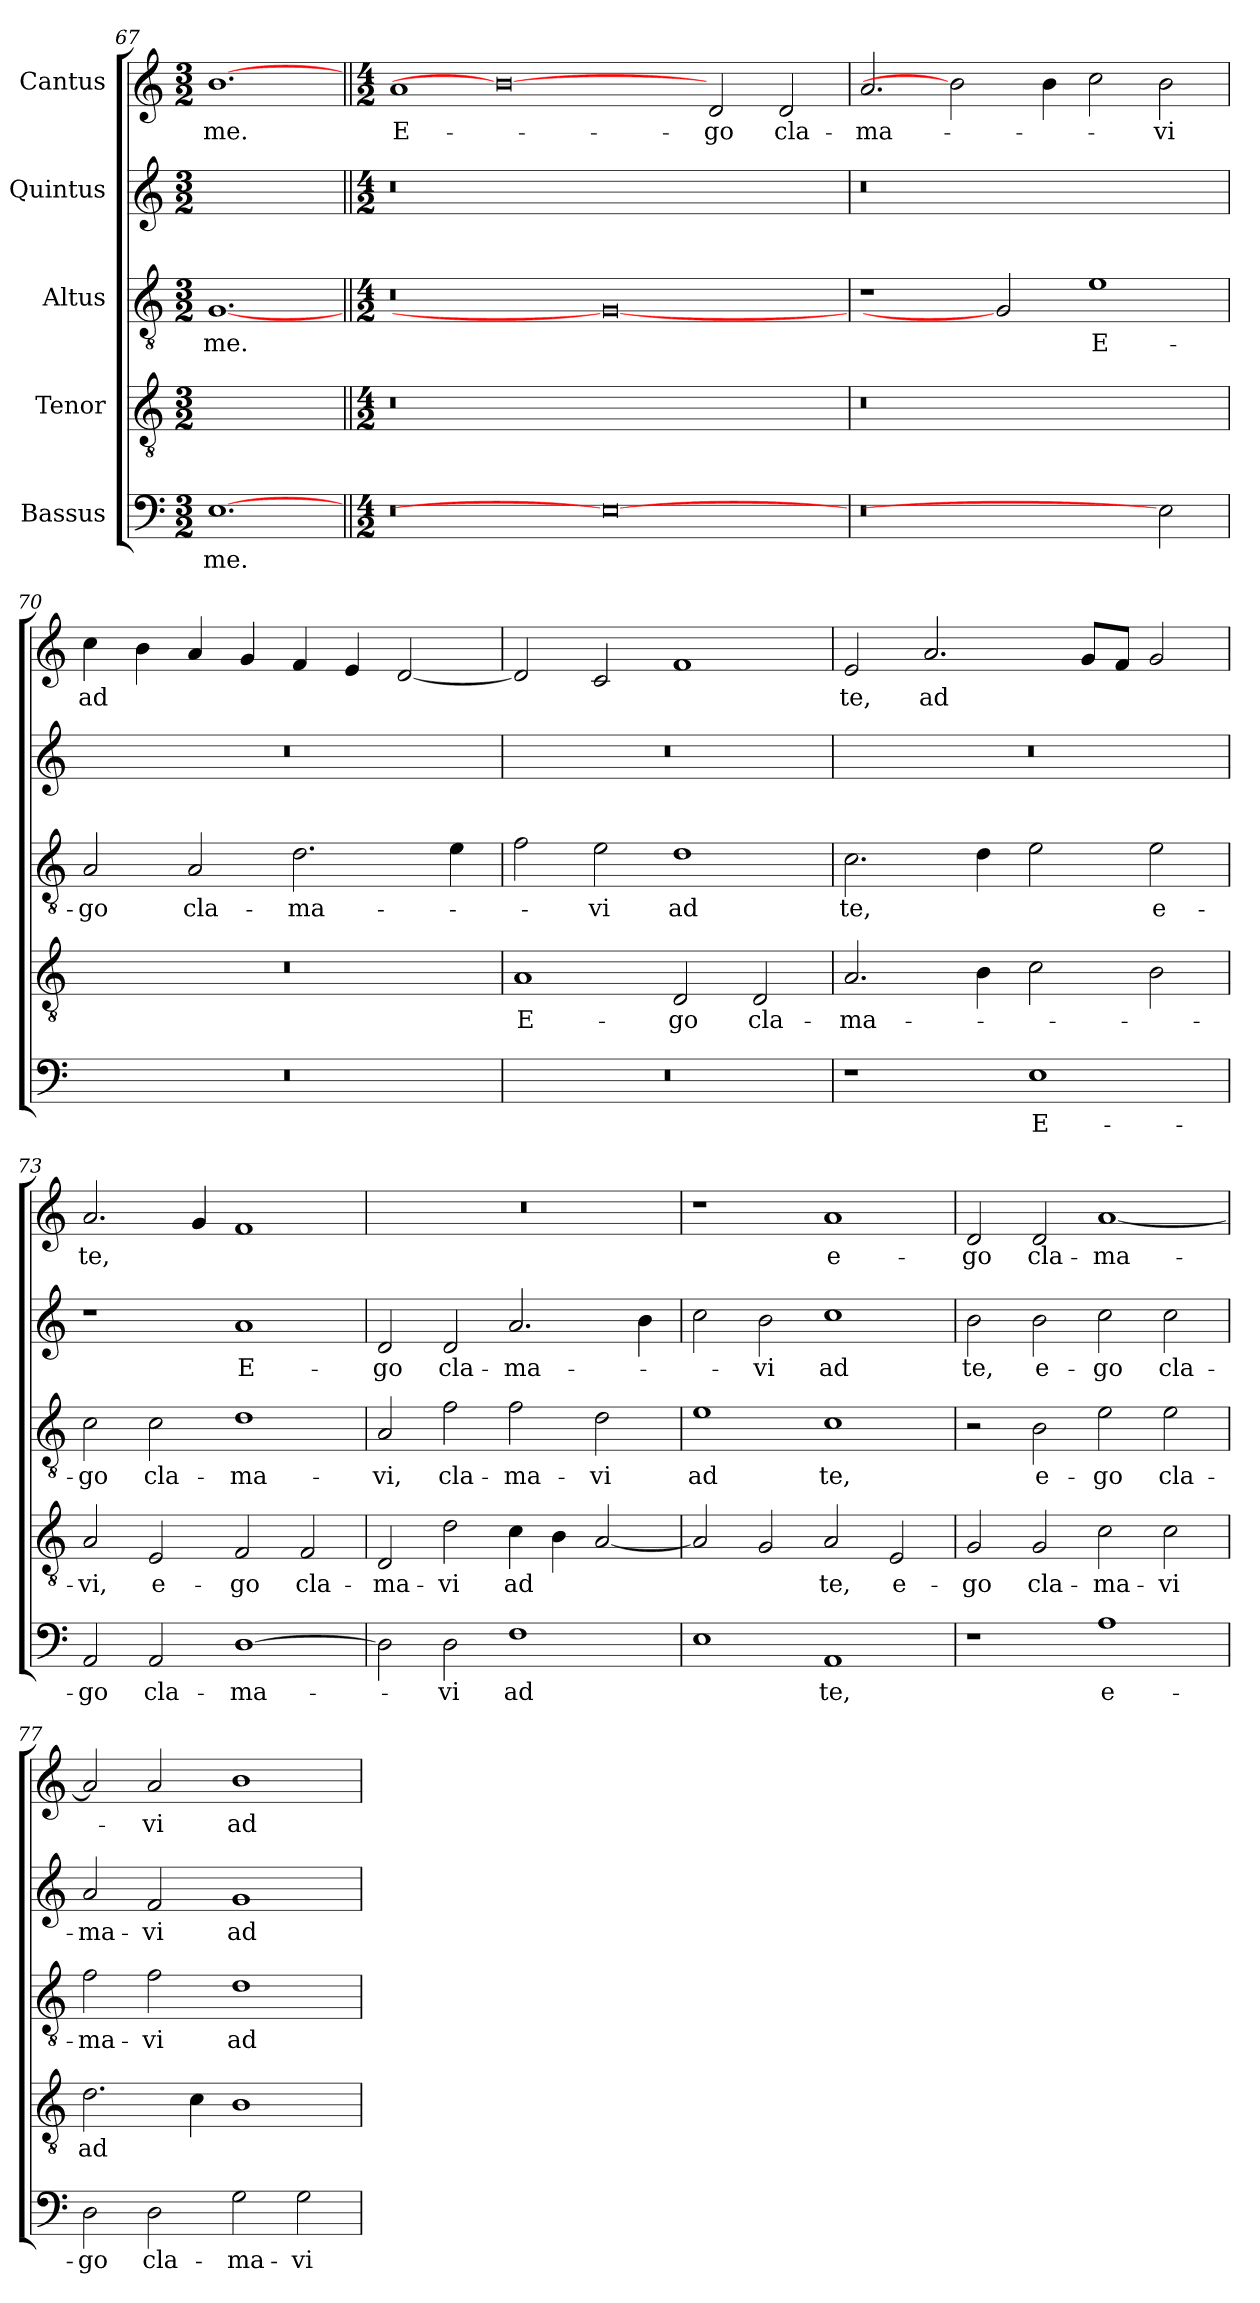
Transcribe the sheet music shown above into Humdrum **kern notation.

**kern	**text	**kern	**text	**kern	**text	**kern	**text	**kern	**text
*part5	*part5	*part4	*part4	*part3	*part3	*part2	*part2	*part1	*part1
*staff5	*staff5	*staff4	*staff4	*staff3	*staff3	*staff2	*staff2	*staff1	*staff1
*I"Bassus	*	*I"Tenor	*	*I"Altus	*	*I"Quintus	*	*I"Cantus	*
*clefF4	*	*clefGv2	*	*clefGv2	*	*clefG2	*	*clefG2	*
*k[]	*	*k[]	*	*k[]	*	*k[]	*	*k[]	*
*M3/2	*	*M3/2	*	*M3/2	*	*M3/2	*	*M3/2	*
=67	=67	=67	=67	=67	=67	=67	=67	=67	=67
!	!LO:LY:b	!	!	!	!LO:LY:b	!	!	!	!LO:LY:b
[1.E\	me.	1.E/yy_	.	[1.G/	me.	1.e/yy_	.	[1.b\	me.
!!LO:PB:g=z
=68||	=68||	=68||	=68||	=68||	=68||	=68||	=68||	=68||	=68||
*M4/2	*	*M4/2	*	*M4/2	*	*M4/2	*	*M4/2	*
*	*	*	*	*	*	*	*	*MM200	*
!	!	!	!	!	!	!	!	!	!LO:LY:b
0r	.	0r	.	0r	.	0r	.	1a	E-
.	.	.	.	.	.	.	.	0b\_	.
0E\_	.	0E/yy_	.	0G/_	.	0e/yy_	.	.	.
!	!	!	!	!	!	!	!	!	!LO:LY:b
.	.	.	.	.	.	.	.	2d/	-go
!	!	!	!	!	!	!	!	!	!LO:LY:b
.	.	.	.	.	.	.	.	2d/	cla-
=69	=69	=69	=69	=69	=69	=69	=69	=69	=69
!	!	!	!	!	!	!	!	!	!LO:LY:b
0r	.	0r	.	1r	.	0r	.	2.a/	-ma-
.	.	.	.	.	.	.	.	2b\]	.
.	.	.	.	2G/]	.	.	.	.	.
.	.	.	.	.	.	.	.	4b\	.
!	!	!	!	!	!LO:LY:b	!	!	!	!
.	.	.	.	1e	E-	.	.	2cc\	.
!	!	!	!	!	!	!	!	!	!LO:LY:b
2E\]	.	2E/yy]	.	.	.	2e/yy]	.	2b\	-vi
=70	=70	=70	=70	=70	=70	=70	=70	=70	=70
!	!	!	!	!	!LO:LY:b	!	!	!	!LO:LY:b
0r	.	0r	.	2A/	-go	0r	.	4cc\	-ad
.	.	.	.	.	.	.	.	4b\	.
!	!	!	!	!	!LO:LY:b	!	!	!	!
.	.	.	.	2A/	cla-	.	.	4a/	.
.	.	.	.	.	.	.	.	4g/	.
!	!	!	!	!	!LO:LY:b	!	!	!	!
.	.	.	.	2.d\	-ma-	.	.	4f/	.
.	.	.	.	.	.	.	.	4e/	.
.	.	.	.	.	.	.	.	[2d	.
.	.	.	.	4e\	.	.	.	.	.
=71	=71	=71	=71	=71	=71	=71	=71	=71	=71
!	!	!	!LO:LY:b	!	!	!	!	!	!
0r	.	1A	E-	2f\	.	0r	.	2d/]	.
!	!	!	!	!	!LO:LY:b	!	!	!	!
.	.	.	.	2e\	-vi	.	.	2c/	.
!	!	!	!LO:LY:b	!	!LO:LY:b	!	!	!	!
.	.	2D/	-go	1d	ad	.	.	1f	.
!	!	!	!LO:LY:b	!	!	!	!	!	!
.	.	2D/	cla-	.	.	.	.	.	.
=72	=72	=72	=72	=72	=72	=72	=72	=72	=72
!	!	!	!LO:LY:b	!	!LO:LY:b	!	!	!	!LO:LY:b
1r	.	2.A/	-ma-	2.c\	te,	0r	.	2e/	te,
!	!	!	!	!	!	!	!	!	!LO:LY:b
.	.	.	.	.	.	.	.	2.a/	ad
.	.	4B\	.	4d\	.	.	.	.	.
!	!LO:LY:b	!	!	!	!	!	!	!	!
1E	E-	2c\	.	2e\	.	.	.	.	.
.	.	.	.	.	.	.	.	8g/L	.
.	.	.	.	.	.	.	.	8f/J	.
!	!	!	!	!	!LO:LY:b	!	!	!	!
.	.	2B\	.	2e\	e-	.	.	2g/	.
!!LO:LB:g=z
=73	=73	=73	=73	=73	=73	=73	=73	=73	=73
!	!LO:LY:b	!	!LO:LY:b	!	!LO:LY:b	!	!	!	!LO:LY:b
2AA/	-go	2A/	-vi,	2c\	-go	1r	.	2.a/	te,
!	!LO:LY:b	!	!LO:LY:b	!	!LO:LY:b	!	!	!	!
2AA/	cla-	2E/	e-	2c\	cla-	.	.	.	.
.	.	.	.	.	.	.	.	4g/	.
!	!LO:LY:b	!	!LO:LY:b	!	!LO:LY:b	!	!LO:LY:b	!	!
[1D	-ma-	2F/	-go	1d	-ma-	1a	E-	1f	.
!	!	!	!LO:LY:b	!	!	!	!	!	!
.	.	2F/	cla-	.	.	.	.	.	.
=74	=74	=74	=74	=74	=74	=74	=74	=74	=74
!	!	!	!LO:LY:b	!	!LO:LY:b	!	!LO:LY:b	!	!
2D\]	.	2D/	-ma-	2A/	-vi,	2d/	-go	0r	.
!	!LO:LY:b	!	!LO:LY:b	!	!LO:LY:b	!	!LO:LY:b	!	!
2D\	-vi	2d\	-vi	2f\	cla-	2d/	cla-	.	.
!	!LO:LY:b	!	!LO:LY:b	!	!LO:LY:b	!	!LO:LY:b	!	!
1F	ad	4c\	ad	2f\	-ma-	2.a/	-ma-	.	.
.	.	4B\	.	.	.	.	.	.	.
!	!	!	!	!	!LO:LY:b	!	!	!	!
.	.	[2A	.	2d\	-vi	.	.	.	.
.	.	.	.	.	.	4b\	.	.	.
=75	=75	=75	=75	=75	=75	=75	=75	=75	=75
!	!	!	!	!	!LO:LY:b	!	!	!	!
1E	.	2A/]	.	1e	ad	2cc\	.	1r	.
!	!	!	!	!	!	!	!LO:LY:b	!	!
.	.	2G/	.	.	.	2b\	-vi	.	.
!	!LO:LY:b	!	!LO:LY:b	!	!LO:LY:b	!	!LO:LY:b	!	!LO:LY:b
1AA	te,	2A/	te,	1c	te,	1cc	ad	1a	e-
!	!	!	!LO:LY:b	!	!	!	!	!	!
.	.	2E/	e-	.	.	.	.	.	.
=76	=76	=76	=76	=76	=76	=76	=76	=76	=76
!	!	!	!LO:LY:b	!	!	!	!LO:LY:b	!	!LO:LY:b
1r	.	2G/	-go	2r	.	2b\	te,	2d/	-go
!	!	!	!LO:LY:b	!	!LO:LY:b	!	!LO:LY:b	!	!LO:LY:b
.	.	2G/	cla-	2B\	e-	2b\	e-	2d/	cla-
!	!LO:LY:b	!	!LO:LY:b	!	!LO:LY:b	!	!LO:LY:b	!	!LO:LY:b
1A	e-	2c\	-ma-	2e\	-go	2cc\	-go	[1a	-ma-
!	!	!	!LO:LY:b	!	!LO:LY:b	!	!LO:LY:b	!	!
.	.	2c\	-vi	2e\	cla-	2cc\	cla-	.	.
=77	=77	=77	=77	=77	=77	=77	=77	=77	=77
!	!LO:LY:b	!	!LO:LY:b	!	!LO:LY:b	!	!LO:LY:b	!	!
2D\	-go	2.d\	ad	2f\	-ma-	2a/	-ma-	2a/]	.
!	!LO:LY:b	!	!	!	!LO:LY:b	!	!LO:LY:b	!	!LO:LY:b
2D\	cla-	.	.	2f\	-vi	2f/	-vi	2a/	-vi
.	.	4c\	.	.	.	.	.	.	.
!	!LO:LY:b	!	!	!	!LO:LY:b	!	!LO:LY:b	!	!LO:LY:b
2G\	-ma-	1B	.	1d	ad	1g	ad	1b	ad
!	!LO:LY:b	!	!	!	!	!	!	!	!
2G\	-vi	.	.	.	.	.	.	.	.
=	=	=	=	=	=	=	=	=	=
*-	*-	*-	*-	*-	*-	*-	*-	*-	*-
